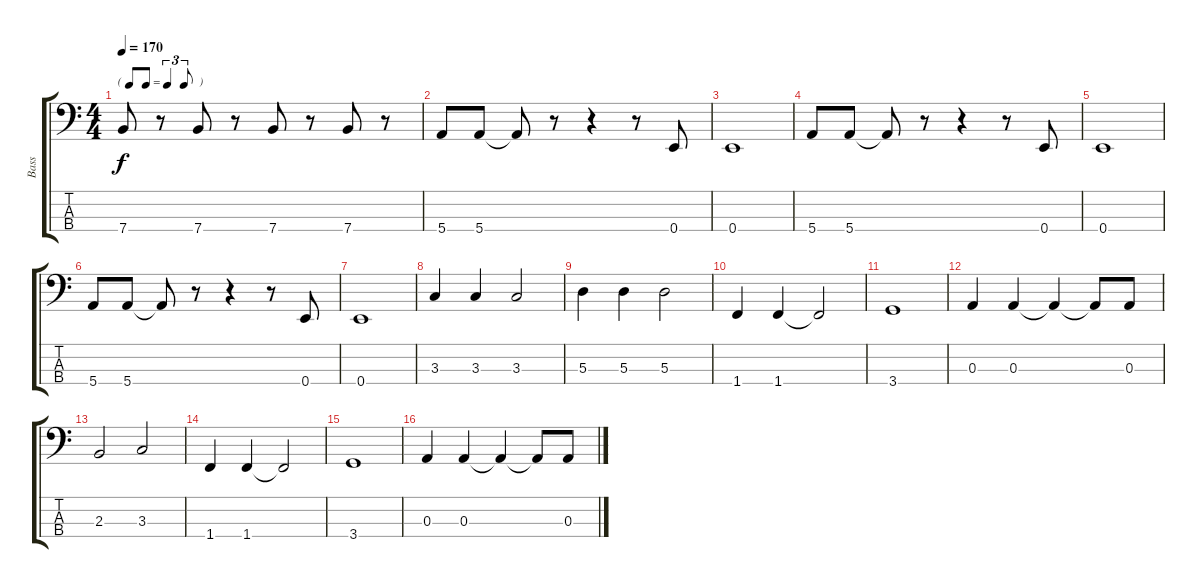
\track ("Bass" "Bass") {instrument electricbasspick}
\staff {score tabs}
\tuning (G2 D2 A1 E1) {hide}
\ts (4 4)
\tf triplet8th
\tempo 170
\clef f4
\ks c
7.4.8{dy f} r.8 7.4.8 r.8 7.4.8 r.8 7.4.8 r.8 |
5.4.8 5.4.8 5.4{t}.8 r.8 r.4 r.8 0.4.8 |
0.4.1 |
5.4.8 5.4.8 5.4{t}.8 r.8 r.4 r.8 0.4.8 |
0.4.1 |
5.4.8 5.4.8 5.4{t}.8 r.8 r.4 r.8 0.4.8 |
0.4.1 |
3.3.4 3.3.4 3.3.2 |
5.3.4 5.3.4 5.3.2 |
1.4.4 1.4.4 1.4{t}.2 |
3.4.1 |
0.3.4 0.3.4 0.3{t}.4 0.3{t}.8 0.3.8 |
2.3.2 3.3.2 |
1.4.4 1.4.4 1.4{t}.2 |
3.4.1 |
0.3.4 0.3.4 0.3{t}.4 0.3{t}.8 0.3.8
